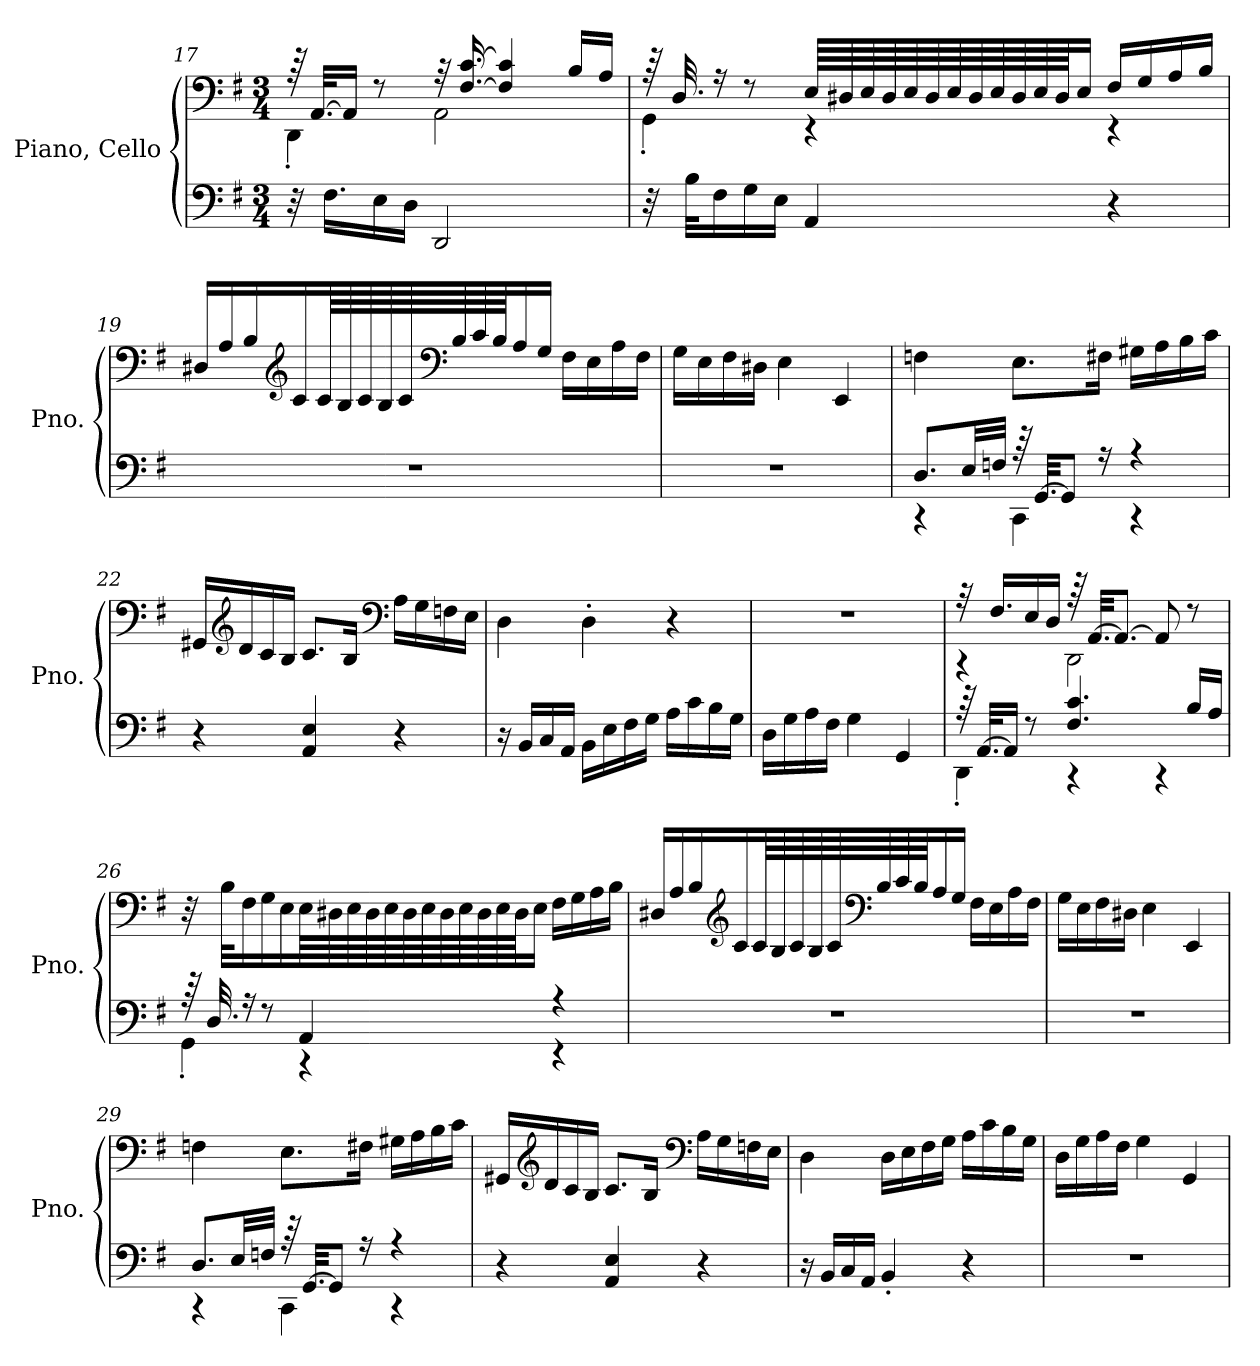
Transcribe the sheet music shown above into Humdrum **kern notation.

**kern	**kern
*part1	*part1
*staff2	*staff1
*I"Piano, Cello	*
*I'Pno.	*
!!LO:PB:g=z
*clefF4	*clefF4
*k[f#]	*k[f#]
*M3/4	*M3/4
=17	=17
*	*^
32r	64r	4DD'\
.	[32.AA/KLL	.
16.F#\LL	.	.
.	16AA/JJ]	.
16E\	8r	.
16D\JJ	.	.
2DD/	32r	2AA\
.	[16.F#/ [16.c/	.
.	4F#/] 4c/]	.
.	16B/LL	.
.	16A/JJ	.
=18	=18	=18
32r	64r	4GG'\
.	32.D/	.
32B\KLL	.	.
16F#\	16r	.
16G\	8r	.
16E\JJ	.	.
4AA/	64E/LLLL	4r
.	64D#X/	.
.	64E/	.
.	64D#/	.
.	64E/	.
.	64D#/	.
.	64E/	.
.	64D#/	.
.	64E/	.
.	64D#/	.
.	64E/	.
.	64D#/JJ	.
.	16E/JJ	.
4r	16F#/LL	4r
.	16G/	.
.	16A/	.
.	16B/JJ	.
*	*v	*v
!!LO:LB:g=z
=19	=19
2.r	16D#X/LL
.	16A/
.	16B/
*	*clefG2
.	16c/
.	64c/LL
.	64B/
.	64c/
.	64B/
.	64c/
*	*clefF4
.	64B/
.	64c/
.	64B/JJ
.	16A/
.	16G/JJ
.	16F#\LL
.	16E\
.	16A\
.	16F#\JJ
=20	=20
2.r	16G\LL
.	16E\
.	16F#\
.	16D#X\JJ
.	4E\
.	4EE/
=21	=21
*^	*
8.D/L	4r	4Fn\
32E/LL	.	.
32Fn/JJJ	.	.
64r	4CC\	8.E\L
[32.GG/KKL	.	.
8GG/J]	.	.
16r	.	16F#X\Jk
4r	4r	16G#X\LL
.	.	16A\
.	.	16B\
.	.	16c\JJ
*v	*v	*
!!LO:LB:g=z
=22	=22
4r	16GG#X/LL
*	*clefG2
.	16d/
.	16c/
.	16B/JJ
4AA/ 4E/	8.c/L
.	16B/Jk
*	*clefF4
4r	16A\LL
.	16G\
.	16Fn\
.	16E\JJ
=23	=23
16r	4D\
16BB/LL	.
16C/	.
16AA/JJ	.
16BB\LL	4D'\
16E\	.
16F#\	.
16G\JJ	.
16A\LL	4r
16c\	.
16B\	.
16G\JJ	.
=24	=24
16D\LL	2.r
16G\	.
16A\	.
16F#\JJ	.
4G\	.
4GG/	.
!!LO:LB:g=z
=25	=25
*^	*^
64r	4DD'\	32r	4r
[32.AA/KLL	.	.	.
.	.	16.F#/LL	.
16AA/JJ]	.	.	.
8r	.	16E/	.
.	.	16D/JJ	.
4.F#/ 4.c/	4r	64r	2DD\
.	.	[32.AA/KKL	.
.	.	8.AA/J_	.
.	4r	8AA/]	.
16B/LL	.	8r	.
16A/JJ	.	.	.
*	*	*v	*v
=26	=26	=26
64r	4GG'\	32r
32.D/	.	.
.	.	32B\KLL
16r	.	16F#\
8r	.	16G\
.	.	16E\
4AA/	4r	64E\LL
.	.	64D#X\
.	.	64E\
.	.	64D#\
.	.	64E\
.	.	64D#\
.	.	64E\
.	.	64D#\
.	.	64E\
.	.	64D#\
.	.	64E\
.	.	64D#\JJ
.	.	16E\JJ
4r	4r	16F#\LL
.	.	16G\
.	.	16A\
.	.	16B\JJ
*v	*v	*
!!LO:LB:g=z
=27	=27
2.r	16D#X/LL
.	16A/
.	16B/
*	*clefG2
.	16c/
.	64c/LL
.	64B/
.	64c/
.	64B/
.	64c/
*	*clefF4
.	64B/
.	64c/
.	64B/JJ
.	16A/
.	16G/JJ
.	16F#\LL
.	16E\
.	16A\
.	16F#\JJ
=28	=28
2.r	16G\LL
.	16E\
.	16F#\
.	16D#X\JJ
.	4E\
.	4EE/
=29	=29
*^	*
8.D/L	4r	4Fn\
32E/LL	.	.
32Fn/JJJ	.	.
64r	4CC\	8.E\L
[32.GG/KKL	.	.
8GG/J]	.	.
16r	.	16F#X\Jk
4r	4r	16G#X\LL
.	.	16A\
.	.	16B\
.	.	16c\JJ
*v	*v	*
!!LO:LB:g=z
=30	=30
4r	16GG#X/LL
*	*clefG2
.	16d/
.	16c/
.	16B/JJ
4AA/ 4E/	8.c/L
.	16B/Jk
*	*clefF4
4r	16A\LL
.	16G\
.	16Fn\
.	16E\JJ
=31	=31
16r	4D\
16BB/LL	.
16C/	.
16AA/JJ	.
4BB'/	16D\LL
.	16E\
.	16F#\
.	16G\JJ
4r	16A\LL
.	16c\
.	16B\
.	16G\JJ
=32	=32
2.r	16D\LL
.	16G\
.	16A\
.	16F#\JJ
*	*MM42
.	4G\
*	*MM35
.	4GG/
=	=
*-	*-
